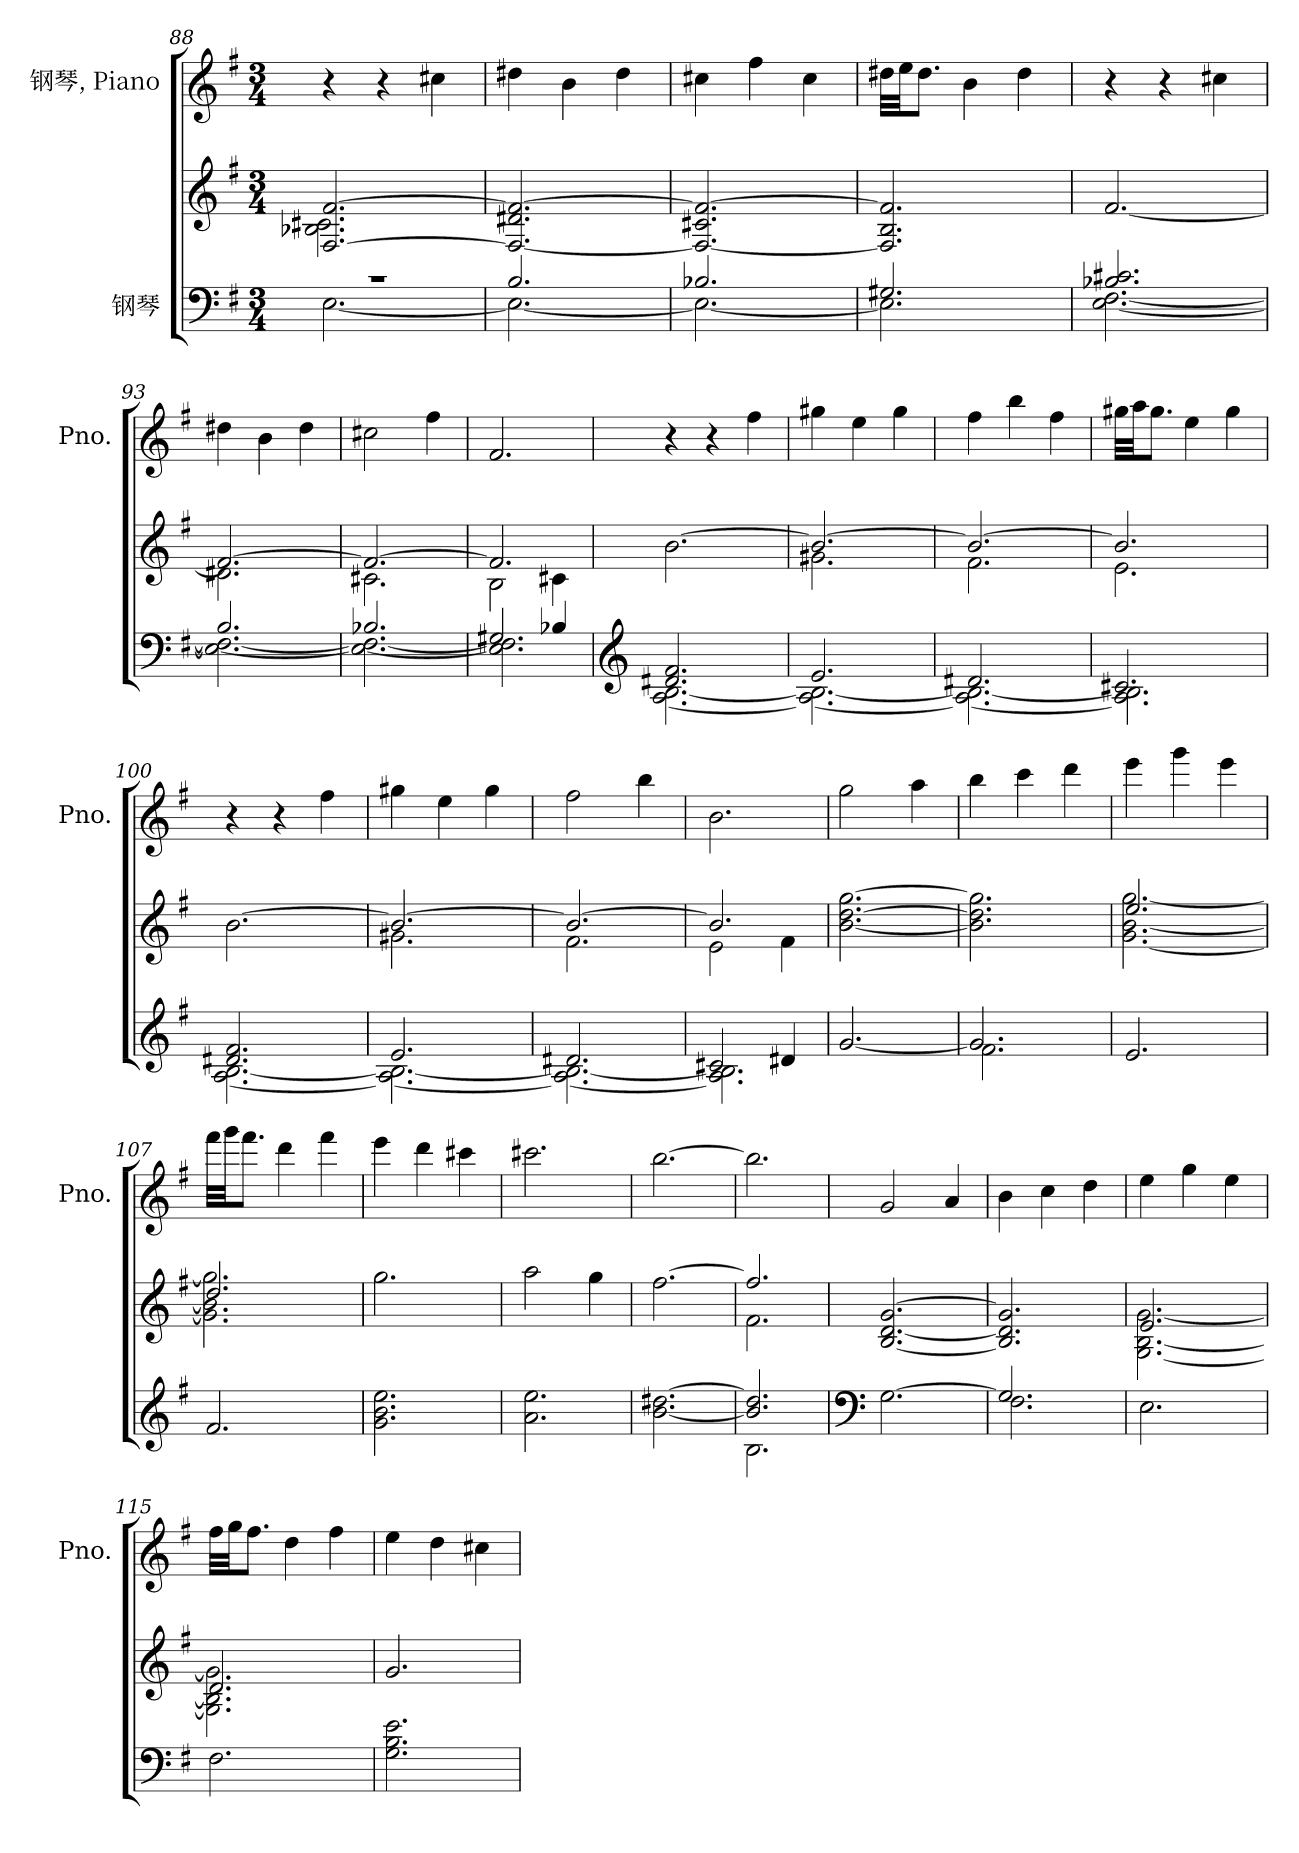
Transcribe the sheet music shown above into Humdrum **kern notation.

**kern	**kern	**kern
*part2	*part2	*part1
*staff3	*staff2	*staff1
*I"钢琴	*	*I"钢琴, Piano
*	*	*I'Pno.
*clefF4	*clefG2	*clefG2
*k[f#]	*k[f#]	*k[f#]
*M3/4	*M3/4	*M3/4
=88	=88	=88
*^	*^	*
2.r	[2.E\	[2.F#/ [2.f#/	2.B-X\ 2.c#X\	4r
.	.	.	.	4r
.	.	.	.	4cc#X\
*	*	*v	*v	*
=89	=89	=89	=89
2.B/	2.E\_	2.F#/_ 2.d#X/ 2.f#/_	4dd#X\
.	.	.	4b\
.	.	.	4dd#\
=90	=90	=90	=90
2.B-X/	2.E\_	2.F#/_ 2.c#X/ 2.f#/_	4cc#X\
.	.	.	4ff#\
.	.	.	4cc#\
=91	=91	=91	=91
2.G#X/	2.E\]	2.F#/] 2.B/ 2.f#/]	32dd#X\LLL
.	.	.	32ee\JJ
.	.	.	8.dd#\J
.	.	.	4b\
.	.	.	4dd#\
=92	=92	=92	=92
2.B-X/ 2.c#X/	[2.E\ [2.F#\	[2.f#/	4r
.	.	.	4r
.	.	.	4cc#X\
=93	=93	=93	=93
*	*	*^	*
2.B/	2.E\_ 2.F#\_	2.f#/_	2.d#X\	4dd#X\
.	.	.	.	4b\
.	.	.	.	4dd#\
=94	=94	=94	=94	=94
2.B-X/	2.E\_ 2.F#\_	2.f#/_	2.c#X\	2cc#X\
.	.	.	.	4ff#\
!!LO:PB:g=z
=95	=95	=95	=95	=95
2G#X/	2.E\] 2.F#\]	2.f#/]	2B\	2.f#/
4B-X/	.	.	4c#X\	.
*	*	*v	*v	*
=96	=96	=96	=96
*clefG2	*	*	*
2.d#X/ 2.f#/	[2.A\ [2.B\	[2.b\	4r
.	.	.	4r
.	.	.	4ff#\
=97	=97	=97	=97
*	*	*^	*
2.e/	2.A\_ 2.B\_	2.b/_	2.g#X\	4gg#X\
.	.	.	.	4ee\
.	.	.	.	4gg#\
=98	=98	=98	=98	=98
2.d#X/	2.A\_ 2.B\_	2.b/_	2.f#\	4ff#\
.	.	.	.	4bb\
.	.	.	.	4ff#\
=99	=99	=99	=99	=99
2.c#X/	2.A\] 2.B\]	2.b/]	2.e\	32gg#X\LLL
.	.	.	.	32aa\JJ
.	.	.	.	8.gg#\J
.	.	.	.	4ee\
.	.	.	.	4gg#\
*	*	*v	*v	*
=100	=100	=100	=100
2.d#X/ 2.f#/	[2.A\ [2.B\	[2.b\	4r
.	.	.	4r
.	.	.	4ff#\
=101	=101	=101	=101
*	*	*^	*
2.e/	2.A\_ 2.B\_	2.b/_	2.g#X\	4gg#X\
.	.	.	.	4ee\
.	.	.	.	4gg#\
!!LO:LB:g=z
=102	=102	=102	=102	=102
2.d#X/	2.A\_ 2.B\_	2.b/_	2.f#\	2ff#\
.	.	.	.	4bb\
=103	=103	=103	=103	=103
2c#X/	2.A\] 2.B\]	2.b/]	2e\	2.b\
4d#X/	.	.	4f#\	.
*v	*v	*	*	*
*	*v	*v	*
=104	=104	=104
[2.g/	[2.b\ [2.dd\ [2.gg\	2gg\
.	.	4aa\
=105	=105	=105
*^	*	*
2.g/]	2.f#\	2.b\] 2.dd\] 2.gg\]	4bb\
.	.	.	4ccc\
.	.	.	4ddd\
*v	*v	*	*
=106	=106	=106
*	*^	*
2.e/	2.ee/	[2.g\ [2.b\ [2.gg\	4eee\
.	.	.	4ggg\
.	.	.	4eee\
=107	=107	=107	=107
2.f#/	2.dd/	2.g\] 2.b\] 2.gg\]	32fff#\LLL
.	.	.	32ggg\JJ
.	.	.	8.fff#\J
.	.	.	4ddd\
.	.	.	4fff#\
*	*v	*v	*
=108	=108	=108
2.g\ 2.b\ 2.ee\	2.gg\	4eee\
.	.	4ddd\
.	.	4ccc#X\
=109	=109	=109
2.a\ 2.ee\	2aa\	2.ccc#X\
.	4gg\	.
!!LO:LB:g=z
=110	=110	=110
[2.b\ [2.dd#X\	[2.ff#\	[2.bb\
=111	=111	=111
*^	*^	*
2.b/] 2.dd#/]	2.B\	2.ff#/]	2.f#\	2.bb\]
*v	*v	*	*	*
*	*v	*v	*
=112	=112	=112
*clefF4	*	*
[2.G\	[2.B/ [2.d/ [2.g/	2g/
.	.	4a/
=113	=113	=113
*^	*	*
2.G/]	2.F#\	2.B/] 2.d/] 2.g/]	4b\
.	.	.	4cc\
.	.	.	4dd\
*v	*v	*	*
=114	=114	=114
*	*^	*
2.E\	2.e/	[2.G\ [2.B\ [2.g\	4ee\
.	.	.	4gg\
.	.	.	4ee\
=115	=115	=115	=115
2.F#\	2.d/	2.G\] 2.B\] 2.g\]	32ff#\LLL
.	.	.	32gg\JJ
.	.	.	8.ff#\J
.	.	.	4dd\
.	.	.	4ff#\
*	*v	*v	*
=116	=116	=116
2.G\ 2.B\ 2.e\	2.g/	4ee\
.	.	4dd\
.	.	4cc#X\
=	=	=
*-	*-	*-
